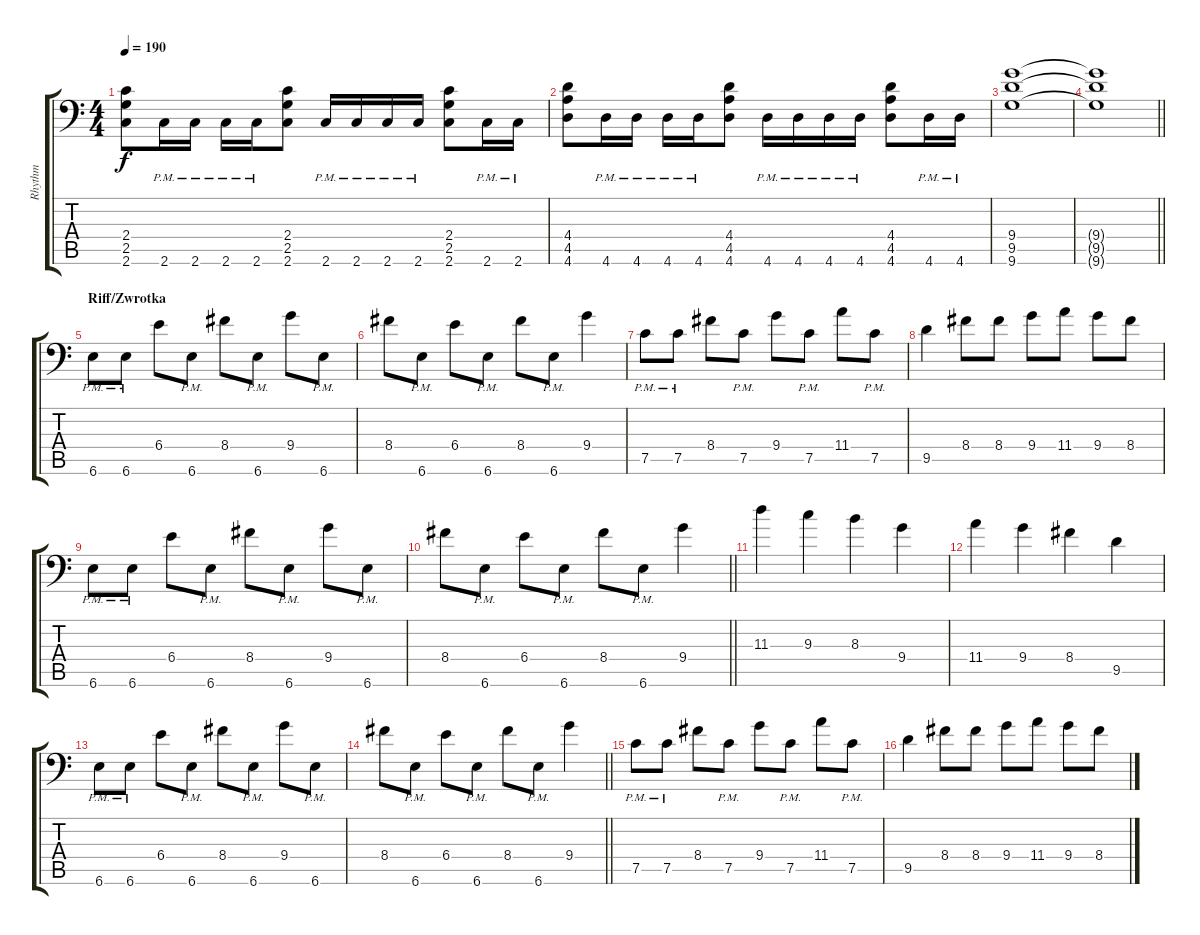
\track ("Rhythm" "Rhythm") {instrument distortionguitar}
\staff {score tabs}
\tuning (C4 G3 Eb3 Bb2 F2 Bb1) {hide}
\ts (4 4)
\tempo 190
\clef f4
\ks c
(2.4 2.5 2.6).8{dy f} 2.6{pm}.16 2.6{pm}.16 2.6{pm}.16 2.6{pm}.16 (2.4 2.5 2.6).8 2.6{pm}.16 2.6{pm}.16 2.6{pm}.16 2.6{pm}.16 (2.4 2.5 2.6).8 2.6{pm}.16 2.6{pm}.16 |
(4.4 4.5 4.6).8 4.6{pm}.16 4.6{pm}.16 4.6{pm}.16 4.6{pm}.16 (4.4 4.5 4.6).8 4.6{pm}.16 4.6{pm}.16 4.6{pm}.16 4.6{pm}.16 (4.4 4.5 4.6).8 4.6{pm}.16 4.6{pm}.16 |
(9.4 9.5 9.6).1 |
\barLineRight lightlight
(9.4{t} 9.5{t} 9.6{t}).1 |
\section ("" "Riff/Zwrotka")
6.6{pm}.8 6.6{pm}.8 6.4.8 6.6{pm}.8 8.4.8 6.6{pm}.8 9.4.8 6.6{pm}.8 |
8.4.8 6.6{pm}.8 6.4.8 6.6{pm}.8 8.4.8 6.6{pm}.8 9.4.4 |
7.5{pm}.8 7.5{pm}.8 8.4.8 7.5{pm}.8 9.4.8 7.5{pm}.8 11.4.8 7.5{pm}.8 |
9.5.4 8.4.8 8.4.8 9.4.8 11.4.8 9.4.8 8.4.8 |
6.6{pm}.8 6.6{pm}.8 6.4.8 6.6{pm}.8 8.4.8 6.6{pm}.8 9.4.8 6.6{pm}.8 |
\barLineRight lightlight
8.4.8 6.6{pm}.8 6.4.8 6.6{pm}.8 8.4.8 6.6{pm}.8 9.4.4 |
11.3.4 9.3.4 8.3.4 9.4.4 |
11.4.4 9.4.4 8.4.4 9.5.4 |
6.6{pm}.8 6.6{pm}.8 6.4.8 6.6{pm}.8 8.4.8 6.6{pm}.8 9.4.8 6.6{pm}.8 |
\barLineRight lightlight
8.4.8 6.6{pm}.8 6.4.8 6.6{pm}.8 8.4.8 6.6{pm}.8 9.4.4 |
7.5{pm}.8 7.5{pm}.8 8.4.8 7.5{pm}.8 9.4.8 7.5{pm}.8 11.4.8 7.5{pm}.8 |
9.5.4 8.4.8 8.4.8 9.4.8 11.4.8 9.4.8 8.4.8
